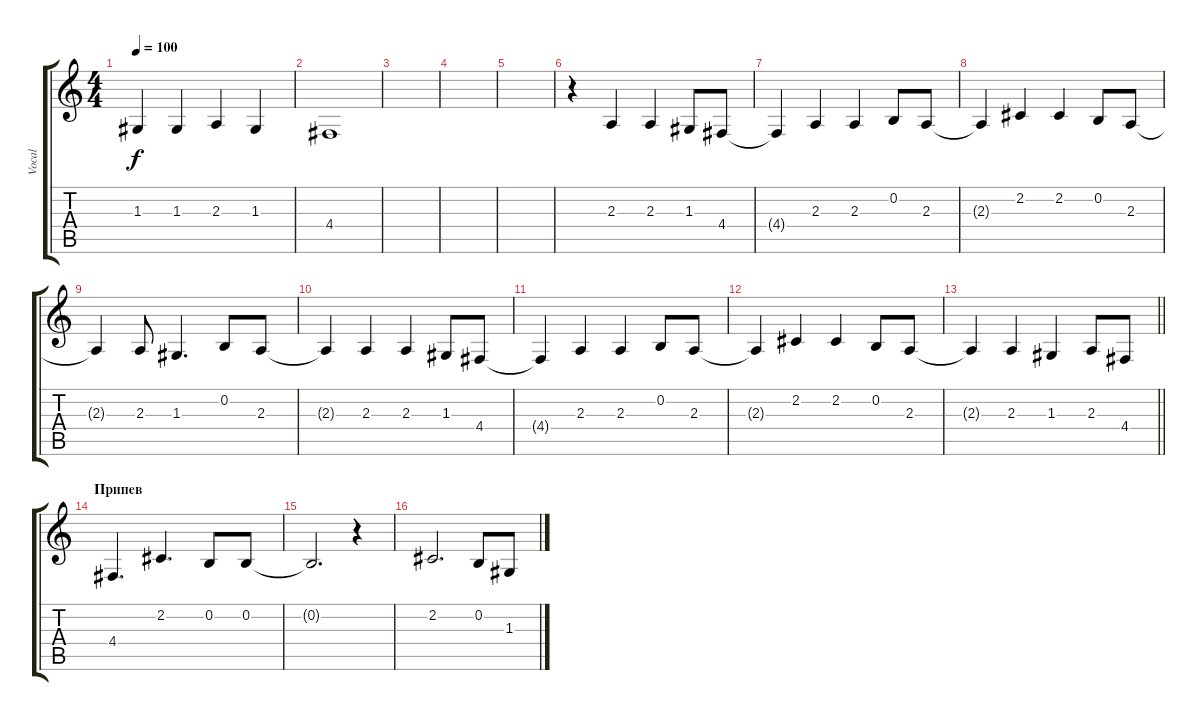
\track ("Vocal" "Vocal") {instrument lead2sawtooth}
\staff {score tabs}
\tuning (E4 B3 G3 D3 A2 E2) {hide}
\ts (4 4)
\tempo 100
\clef g2
\ks aminor
1.3{t}.4{dy f} 1.3.4 2.3.4 1.3.4 |
4.4.1 |
|
|
|
r.4 2.3.4 2.3.4 1.3.8 4.4.8 |
4.4{t}.4 2.3.4 2.3.4 0.2.8 2.3.8 |
2.3{t}.4 2.2.4 2.2.4 0.2.8 2.3.8 |
2.3{t}.4 2.3.8 1.3.4{d} 0.2.8 2.3.8 |
2.3{t}.4 2.3.4 2.3.4 1.3.8 4.4.8 |
4.4{t}.4 2.3.4 2.3.4 0.2.8 2.3.8 |
2.3{t}.4 2.2.4 2.2.4 0.2.8 2.3.8 |
\barLineRight lightlight
2.3{t}.4 2.3.4 1.3.4 2.3.8 4.4.8 |
\section ("" "Припев")
4.4.4{d} 2.2.4{d} 0.2.8 0.2.8 |
0.2{t}.2{d} r.4 |
2.2.2{d} 0.2.8 1.3.8
